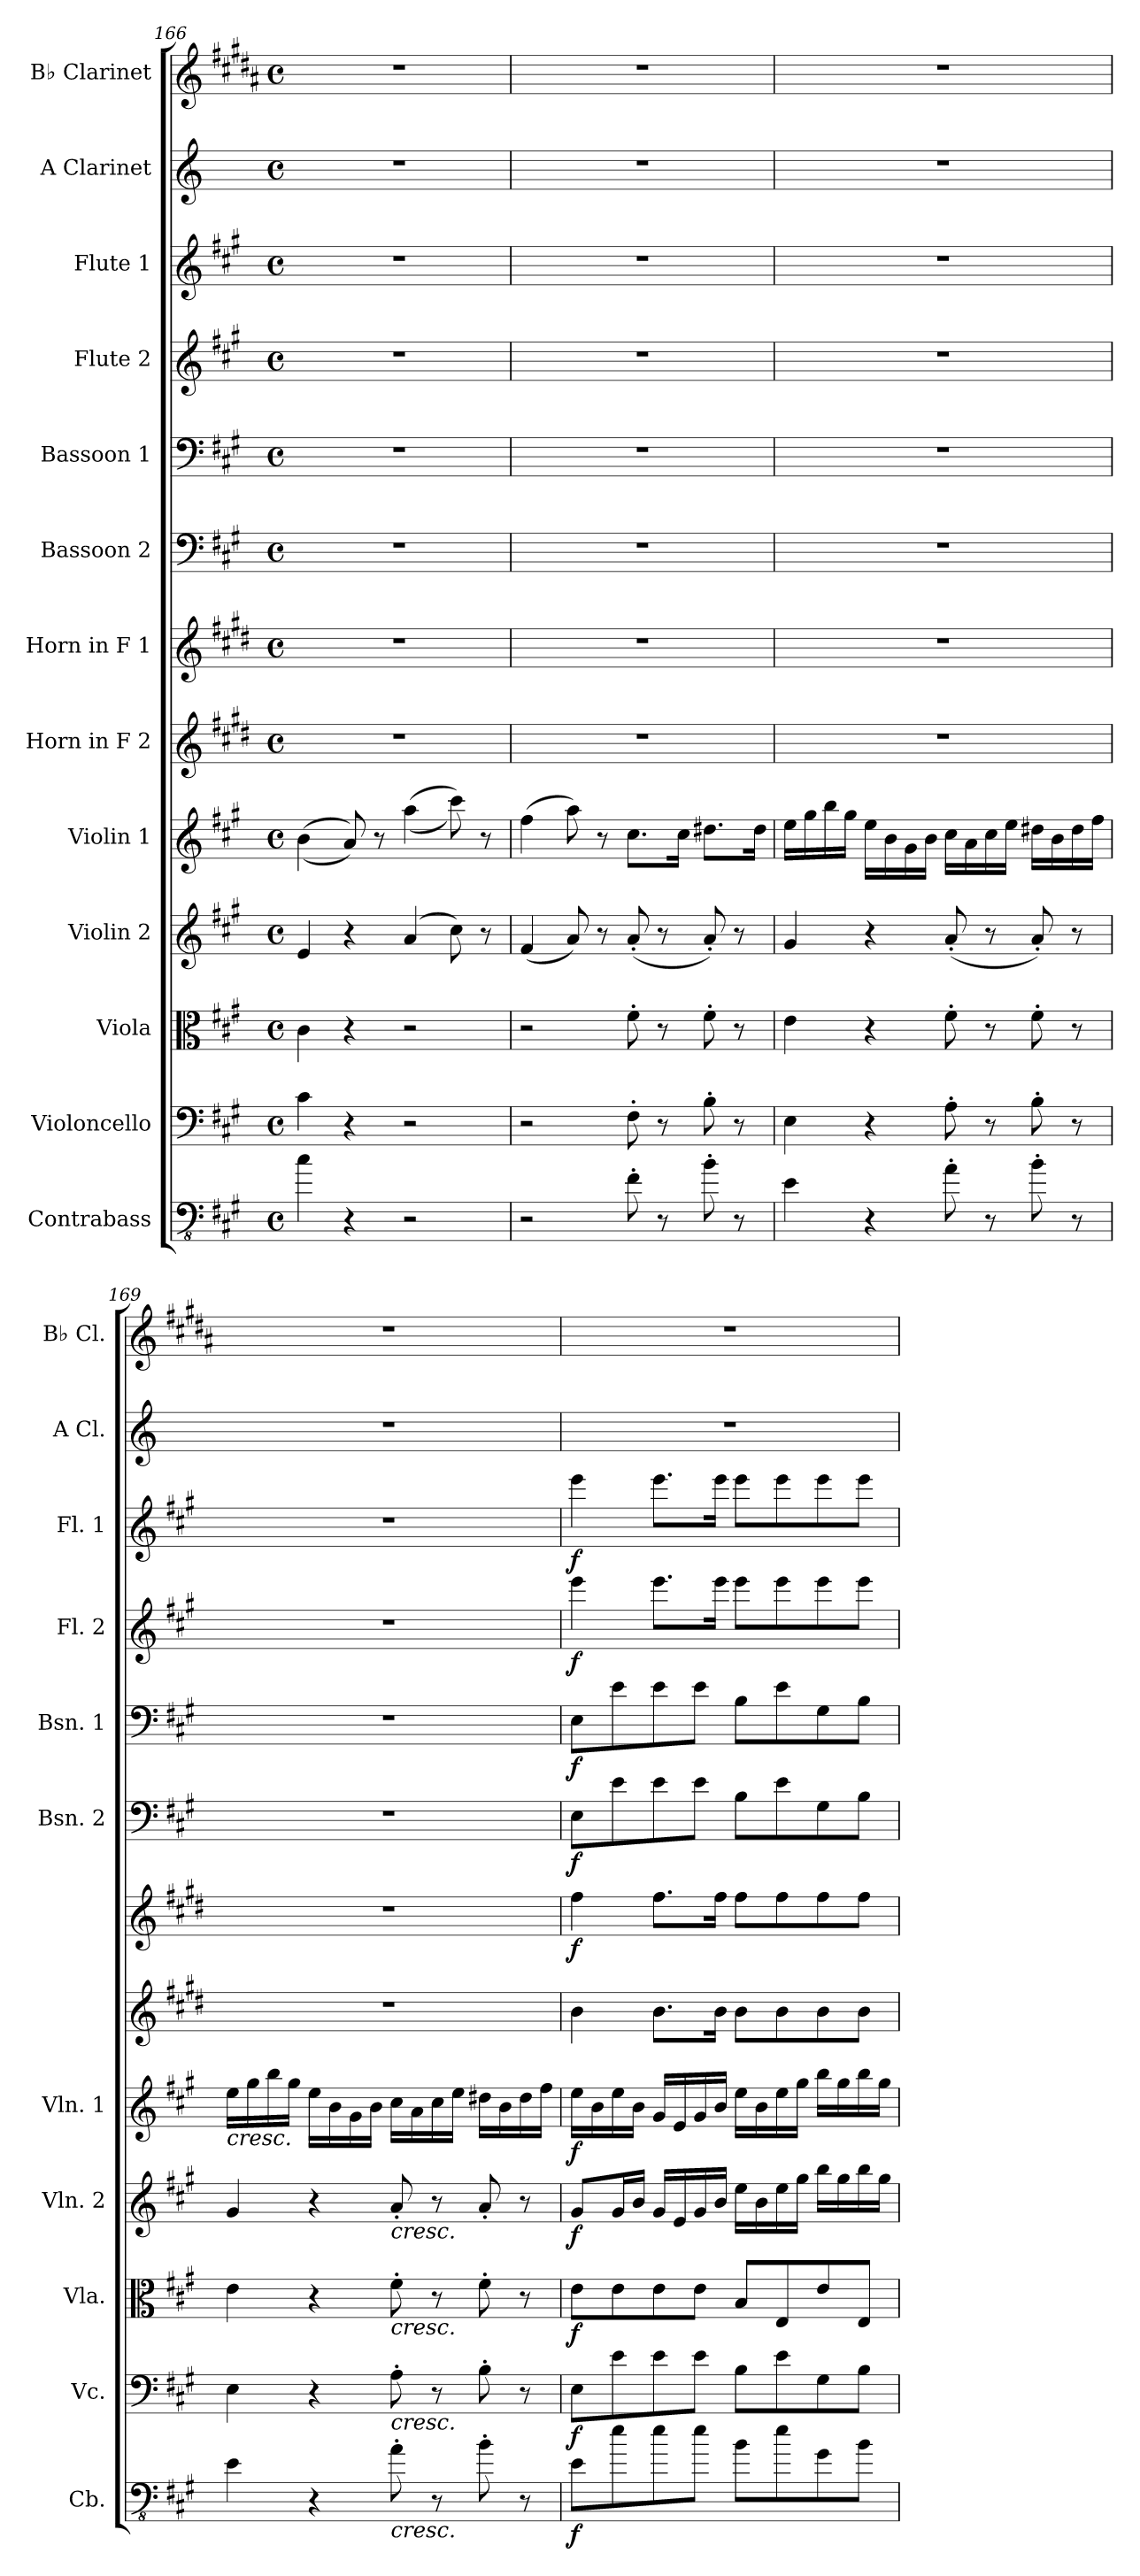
**kern	**dynam	**kern	**dynam	**kern	**dynam	**kern	**dynam	**kern	**dynam	**kern	**kern	**dynam	**kern	**dynam	**kern	**dynam	**kern	**dynam	**kern	**dynam	**kern	**kern
*part13	*part13	*part12	*part12	*part11	*part11	*part10	*part10	*part9	*part9	*part8	*part7	*part7	*part6	*part6	*part5	*part5	*part4	*part4	*part3	*part3	*part2	*part1
*staff13	*staff13	*staff12	*staff12	*staff11	*staff11	*staff10	*staff10	*staff9	*staff9	*staff8	*staff7	*staff7	*staff6	*staff6	*staff5	*staff5	*staff4	*staff4	*staff3	*staff3	*staff2	*staff1
*I"Contrabass	*	*I"Violoncello	*	*I"Viola	*	*I"Violin 2	*	*I"Violin 1	*	*I"Horn in F 2	*I"Horn in F 1	*	*I"Bassoon 2	*	*I"Bassoon 1	*	*I"Flute 2	*	*I"Flute 1	*	*I"A Clarinet	*I"B♭ Clarinet
*I'Cb.	*	*I'Vc.	*	*I'Vla.	*	*I'Vln. 2	*	*I'Vln. 1	*	*	*	*	*I'Bsn. 2	*	*I'Bsn. 1	*	*I'Fl. 2	*	*I'Fl. 1	*	*I'A Cl.	*I'B♭ Cl.
*clefFv4	*	*clefF4	*	*clefC3	*	*clefG2	*	*clefG2	*	*clefG2	*clefG2	*	*clefF4	*	*clefF4	*	*clefG2	*	*clefG2	*	*clefG2	*clefG2
*ITrd7c12	*	*	*	*	*	*	*	*	*	*ITrd4c7	*ITrd4c7	*	*	*	*	*	*	*	*	*	*ITrd2c3	*ITrd1c2
*k[f#c#g#]	*	*k[f#c#g#]	*	*k[f#c#g#]	*	*k[f#c#g#]	*	*k[f#c#g#]	*	*k[f#c#g#]	*k[f#c#g#]	*	*k[f#c#g#]	*	*k[f#c#g#]	*	*k[f#c#g#]	*	*k[f#c#g#]	*	*k[f#c#g#]	*k[f#c#g#]
*M4/4	*	*M4/4	*	*M4/4	*	*M4/4	*	*M4/4	*	*M4/4	*M4/4	*	*M4/4	*	*M4/4	*	*M4/4	*	*M4/4	*	*M4/4	*M4/4
*met(c)	*	*met(c)	*	*met(c)	*	*met(c)	*	*met(c)	*	*met(c)	*met(c)	*	*met(c)	*	*met(c)	*	*met(c)	*	*met(c)	*	*met(c)	*met(c)
=166	=166	=166	=166	=166	=166	=166	=166	=166	=166	=166	=166	=166	=166	=166	=166	=166	=166	=166	=166	=166	=166	=166
4C#\	.	4c#\	.	4c#\	.	4e/	.	(>(>4b\	.	1r	1r	.	1r	.	1r	.	1r	.	1r	.	1r	1r
4r	.	4r	.	4r	.	4r	.	8a/))	.	.	.	.	.	.	.	.	.	.	.	.	.	.
.	.	.	.	.	.	.	.	8r	.	.	.	.	.	.	.	.	.	.	.	.	.	.
2r	.	2r	.	2r	.	(>4a/	.	(>(>4aa\	.	.	.	.	.	.	.	.	.	.	.	.	.	.
.	.	.	.	.	.	8cc#\)	.	8ccc#\))	.	.	.	.	.	.	.	.	.	.	.	.	.	.
.	.	.	.	.	.	8r	.	8r	.	.	.	.	.	.	.	.	.	.	.	.	.	.
=167	=167	=167	=167	=167	=167	=167	=167	=167	=167	=167	=167	=167	=167	=167	=167	=167	=167	=167	=167	=167	=167	=167
2r	.	2r	.	2r	.	(<4f#/	.	(>4ff#\	.	1r	1r	.	1r	.	1r	.	1r	.	1r	.	1r	1r
.	.	.	.	.	.	8a/)	.	8aa\)	.	.	.	.	.	.	.	.	.	.	.	.	.	.
.	.	.	.	.	.	8r	.	8r	.	.	.	.	.	.	.	.	.	.	.	.	.	.
8FF#'\	.	8F#'\	.	8f#'\	.	(<8a'/	.	8.cc#\L	.	.	.	.	.	.	.	.	.	.	.	.	.	.
8r	.	8r	.	8r	.	8r	.	.	.	.	.	.	.	.	.	.	.	.	.	.	.	.
.	.	.	.	.	.	.	.	16cc#\Jk	.	.	.	.	.	.	.	.	.	.	.	.	.	.
8BB'\	.	8B'\	.	8f#'\	.	8a'/)	.	8.dd#X\L	.	.	.	.	.	.	.	.	.	.	.	.	.	.
8r	.	8r	.	8r	.	8r	.	.	.	.	.	.	.	.	.	.	.	.	.	.	.	.
.	.	.	.	.	.	.	.	16dd#\Jk	.	.	.	.	.	.	.	.	.	.	.	.	.	.
!!LO:PB:g=z
=168	=168	=168	=168	=168	=168	=168	=168	=168	=168	=168	=168	=168	=168	=168	=168	=168	=168	=168	=168	=168	=168	=168
4EE\	.	4E\	.	4e\	.	4g#/	.	16ee\LL	.	1r	1r	.	1r	.	1r	.	1r	.	1r	.	1r	1r
.	.	.	.	.	.	.	.	16gg#\	.	.	.	.	.	.	.	.	.	.	.	.	.	.
.	.	.	.	.	.	.	.	16bb\	.	.	.	.	.	.	.	.	.	.	.	.	.	.
.	.	.	.	.	.	.	.	16gg#\JJ	.	.	.	.	.	.	.	.	.	.	.	.	.	.
4r	.	4r	.	4r	.	4r	.	16ee\LL	.	.	.	.	.	.	.	.	.	.	.	.	.	.
.	.	.	.	.	.	.	.	16b\	.	.	.	.	.	.	.	.	.	.	.	.	.	.
.	.	.	.	.	.	.	.	16g#\	.	.	.	.	.	.	.	.	.	.	.	.	.	.
.	.	.	.	.	.	.	.	16b\JJ	.	.	.	.	.	.	.	.	.	.	.	.	.	.
8AA'\	.	8A'\	.	8f#'\	.	(<8a'/	.	16cc#\LL	.	.	.	.	.	.	.	.	.	.	.	.	.	.
.	.	.	.	.	.	.	.	16a\	.	.	.	.	.	.	.	.	.	.	.	.	.	.
8r	.	8r	.	8r	.	8r	.	16cc#\	.	.	.	.	.	.	.	.	.	.	.	.	.	.
.	.	.	.	.	.	.	.	16ee\JJ	.	.	.	.	.	.	.	.	.	.	.	.	.	.
8BB'\	.	8B'\	.	8f#'\	.	8a'/)	.	16dd#X\LL	.	.	.	.	.	.	.	.	.	.	.	.	.	.
.	.	.	.	.	.	.	.	16b\	.	.	.	.	.	.	.	.	.	.	.	.	.	.
8r	.	8r	.	8r	.	8r	.	16dd#\	.	.	.	.	.	.	.	.	.	.	.	.	.	.
.	.	.	.	.	.	.	.	16ff#\JJ	.	.	.	.	.	.	.	.	.	.	.	.	.	.
=169	=169	=169	=169	=169	=169	=169	=169	=169	=169	=169	=169	=169	=169	=169	=169	=169	=169	=169	=169	=169	=169	=169
!	!	!	!	!	!	!	!	!LO:TX:b:i:t=cresc.	!	!	!	!	!	!	!	!	!	!	!	!	!	!
4EE\	.	4E\	.	4e\	.	4g#/	.	16ee\LL	.	1r	1r	.	1r	.	1r	.	1r	.	1r	.	1r	1r
.	.	.	.	.	.	.	.	16gg#\	.	.	.	.	.	.	.	.	.	.	.	.	.	.
.	.	.	.	.	.	.	.	16bb\	.	.	.	.	.	.	.	.	.	.	.	.	.	.
.	.	.	.	.	.	.	.	16gg#\JJ	.	.	.	.	.	.	.	.	.	.	.	.	.	.
4r	.	4r	.	4r	.	4r	.	16ee\LL	.	.	.	.	.	.	.	.	.	.	.	.	.	.
.	.	.	.	.	.	.	.	16b\	.	.	.	.	.	.	.	.	.	.	.	.	.	.
.	.	.	.	.	.	.	.	16g#\	.	.	.	.	.	.	.	.	.	.	.	.	.	.
.	.	.	.	.	.	.	.	16b\JJ	.	.	.	.	.	.	.	.	.	.	.	.	.	.
!	!	!	!	!	!	!LO:TX:b:i:t=cresc.	!	!	!	!	!	!	!	!	!	!	!	!	!	!	!	!
!	!	!	!	!LO:TX:b:i:t=cresc.	!	!	!	!	!	!	!	!	!	!	!	!	!	!	!	!	!	!
!	!	!LO:TX:b:i:t=cresc.	!	!	!	!	!	!	!	!	!	!	!	!	!	!	!	!	!	!	!	!
!LO:TX:b:i:t=cresc.	!	!	!	!	!	!	!	!	!	!	!	!	!	!	!	!	!	!	!	!	!	!
8AA'\	.	8A'\	.	8f#'\	.	8a'/	.	16cc#\LL	.	.	.	.	.	.	.	.	.	.	.	.	.	.
.	.	.	.	.	.	.	.	16a\	.	.	.	.	.	.	.	.	.	.	.	.	.	.
8r	.	8r	.	8r	.	8r	.	16cc#\	.	.	.	.	.	.	.	.	.	.	.	.	.	.
.	.	.	.	.	.	.	.	16ee\JJ	.	.	.	.	.	.	.	.	.	.	.	.	.	.
8BB'\	.	8B'\	.	8f#'\	.	8a'/	.	16dd#X\LL	.	.	.	.	.	.	.	.	.	.	.	.	.	.
.	.	.	.	.	.	.	.	16b\	.	.	.	.	.	.	.	.	.	.	.	.	.	.
8r	.	8r	.	8r	.	8r	.	16dd#\	.	.	.	.	.	.	.	.	.	.	.	.	.	.
.	.	.	.	.	.	.	.	16ff#\JJ	.	.	.	.	.	.	.	.	.	.	.	.	.	.
!!LO:PB:g=z
=170	=170	=170	=170	=170	=170	=170	=170	=170	=170	=170	=170	=170	=170	=170	=170	=170	=170	=170	=170	=170	=170	=170
!	!LO:DY:b	!	!LO:DY:b	!	!LO:DY:b	!	!LO:DY:b	!	!LO:DY:b	!	!	!LO:DY:b	!	!LO:DY:b	!	!LO:DY:b	!	!LO:DY:b	!	!LO:DY:b	!	!
8EE\L	f	8E\L	f	8e\L	f	8g#/L	f	16ee\LL	f	4e\	4b\	f	8E\L	f	8E\L	f	4eee\	f	4eee\	f	1r	1r
.	.	.	.	.	.	.	.	16b\	.	.	.	.	.	.	.	.	.	.	.	.	.	.
8E\	.	8e\	.	8e\	.	16g#/L	.	16ee\	.	.	.	.	8e\	.	8e\	.	.	.	.	.	.	.
.	.	.	.	.	.	16b/JJ	.	16b\JJ	.	.	.	.	.	.	.	.	.	.	.	.	.	.
8E\	.	8e\	.	8e\	.	16g#/LL	.	16g#/LL	.	8.e\L	8.b\L	.	8e\	.	8e\	.	8.eee\L	.	8.eee\L	.	.	.
.	.	.	.	.	.	16e/	.	16e/	.	.	.	.	.	.	.	.	.	.	.	.	.	.
8E\J	.	8e\J	.	8e\J	.	16g#/	.	16g#/	.	.	.	.	8e\J	.	8e\J	.	.	.	.	.	.	.
.	.	.	.	.	.	16b/JJ	.	16b/JJ	.	16e\Jk	16b\Jk	.	.	.	.	.	16eee\Jk	.	16eee\Jk	.	.	.
8BB\L	.	8B\L	.	8B/L	.	16ee\LL	.	16ee\LL	.	8e\L	8b\L	.	8B\L	.	8B\L	.	8eee\L	.	8eee\L	.	.	.
.	.	.	.	.	.	16b\	.	16b\	.	.	.	.	.	.	.	.	.	.	.	.	.	.
8E\	.	8e\	.	8E/	.	16ee\	.	16ee\	.	8e\	8b\	.	8e\	.	8e\	.	8eee\	.	8eee\	.	.	.
.	.	.	.	.	.	16gg#\JJ	.	16gg#\JJ	.	.	.	.	.	.	.	.	.	.	.	.	.	.
8GG#\	.	8G#\	.	8e/	.	16bb\LL	.	16bb\LL	.	8e\	8b\	.	8G#\	.	8G#\	.	8eee\	.	8eee\	.	.	.
.	.	.	.	.	.	16gg#\	.	16gg#\	.	.	.	.	.	.	.	.	.	.	.	.	.	.
8BB\J	.	8B\J	.	8E/J	.	16bb\	.	16bb\	.	8e\J	8b\J	.	8B\J	.	8B\J	.	8eee\J	.	8eee\J	.	.	.
.	.	.	.	.	.	16gg#\JJ	.	16gg#\JJ	.	.	.	.	.	.	.	.	.	.	.	.	.	.
=	=	=	=	=	=	=	=	=	=	=	=	=	=	=	=	=	=	=	=	=	=	=
*-	*-	*-	*-	*-	*-	*-	*-	*-	*-	*-	*-	*-	*-	*-	*-	*-	*-	*-	*-	*-	*-	*-
